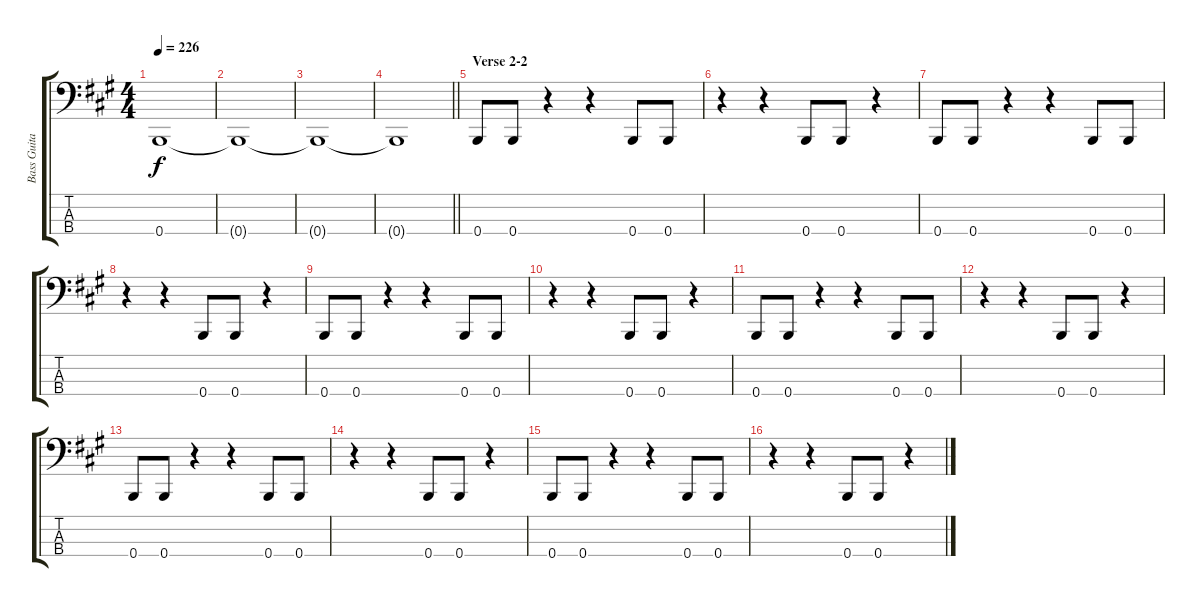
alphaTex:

\track ("Bass Guitar" "Bass Guita") {instrument electricbasspick}
\staff {score tabs}
\tuning (E2 B1 Gb1 B0) {hide}
\ts (4 4)
\tempo 226
\clef f4
\ks a
0.4.1{dy f} |
0.4{t}.1 |
0.4{t}.1 |
\barLineRight lightlight
0.4{t}.1 |
\section ("" "Verse 2-2")
0.4.8 0.4.8 r.4 r.4 0.4.8 0.4.8 |
r.4 r.4 0.4.8 0.4.8 r.4 |
0.4.8 0.4.8 r.4 r.4 0.4.8 0.4.8 |
r.4 r.4 0.4.8 0.4.8 r.4 |
0.4.8 0.4.8 r.4 r.4 0.4.8 0.4.8 |
r.4 r.4 0.4.8 0.4.8 r.4 |
0.4.8 0.4.8 r.4 r.4 0.4.8 0.4.8 |
r.4 r.4 0.4.8 0.4.8 r.4 |
0.4.8 0.4.8 r.4 r.4 0.4.8 0.4.8 |
r.4 r.4 0.4.8 0.4.8 r.4 |
0.4.8 0.4.8 r.4 r.4 0.4.8 0.4.8 |
r.4 r.4 0.4.8 0.4.8 r.4
